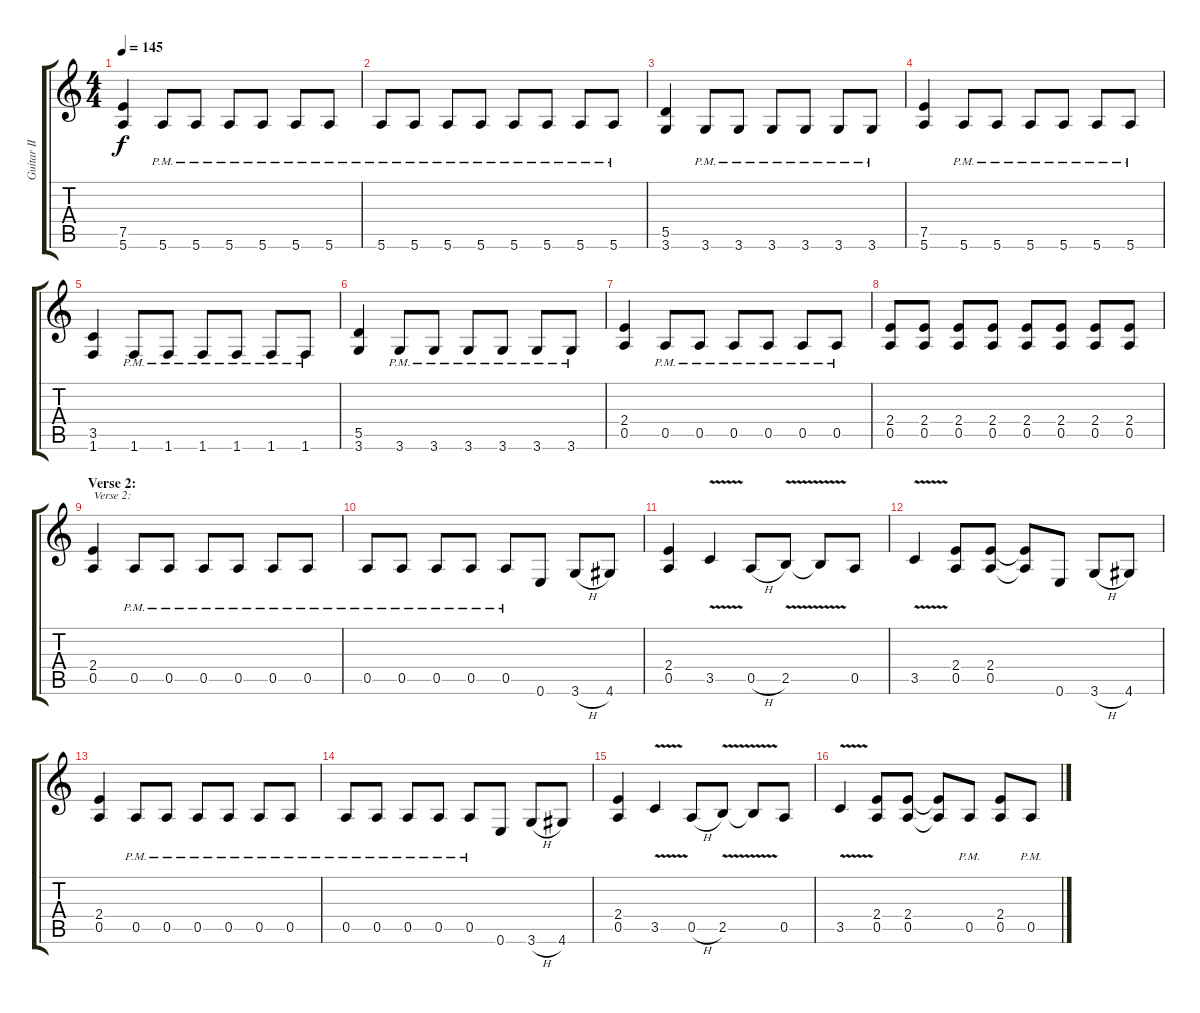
\track ("Guitar II" "Guitar II") {instrument distortionguitar}
\staff {score tabs}
\tuning (E4 B3 G3 D3 A2 E2) {hide}
\ts (4 4)
\tempo 145
\clef g2
\ks c
(7.5 5.6).4{dy f} 5.6{pm}.8 5.6{pm}.8 5.6{pm}.8 5.6{pm}.8 5.6{pm}.8 5.6{pm}.8 |
5.6{pm}.8 5.6{pm}.8 5.6{pm}.8 5.6{pm}.8 5.6{pm}.8 5.6{pm}.8 5.6{pm}.8 5.6{pm}.8 |
(5.5 3.6).4 3.6{pm}.8 3.6{pm}.8 3.6{pm}.8 3.6{pm}.8 3.6{pm}.8 3.6{pm}.8 |
(7.5 5.6).4 5.6{pm}.8 5.6{pm}.8 5.6{pm}.8 5.6{pm}.8 5.6{pm}.8 5.6{pm}.8 |
(3.5 1.6).4 1.6{pm}.8 1.6{pm}.8 1.6{pm}.8 1.6{pm}.8 1.6{pm}.8 1.6{pm}.8 |
(5.5 3.6).4 3.6{pm}.8 3.6{pm}.8 3.6{pm}.8 3.6{pm}.8 3.6{pm}.8 3.6{pm}.8 |
(2.4 0.5).4 0.5{pm}.8 0.5{pm}.8 0.5{pm}.8 0.5{pm}.8 0.5{pm}.8 0.5{pm}.8 |
(2.4 0.5).8 (2.4 0.5).8 (2.4 0.5).8 (2.4 0.5).8 (2.4 0.5).8 (2.4 0.5).8 (2.4 0.5).8 (2.4 0.5).8 |
\section ("" "Verse 2:")
(2.4 0.5).4{txt "Verse 2:"} 0.5{pm}.8 0.5{pm}.8 0.5{pm}.8 0.5{pm}.8 0.5{pm}.8 0.5{pm}.8 |
0.5{pm}.8 0.5{pm}.8 0.5{pm}.8 0.5{pm}.8 0.5{pm}.8 0.6.8 3.6{h}.8 4.6.8 |
(2.4 0.5).4 3.5{v}.4 0.5{h}.8 2.5{v}.8 2.5{t}.8 0.5.8 |
3.5{v}.4 (2.4 0.5).8 (2.4 0.5).8 (2.4{t} 0.5{t}).8 0.6.8 3.6{h}.8 4.6.8 |
(2.4 0.5).4 0.5{pm}.8 0.5{pm}.8 0.5{pm}.8 0.5{pm}.8 0.5{pm}.8 0.5{pm}.8 |
0.5{pm}.8 0.5{pm}.8 0.5{pm}.8 0.5{pm}.8 0.5{pm}.8 0.6.8 3.6{h}.8 4.6.8 |
(2.4 0.5).4 3.5{v}.4 0.5{h}.8 2.5{v}.8 2.5{t}.8 0.5.8 |
3.5{v}.4 (2.4 0.5).8 (2.4 0.5).8 (2.4{t} 0.5{t}).8 0.5{pm}.8 (2.4 0.5).8 0.5{pm}.8
